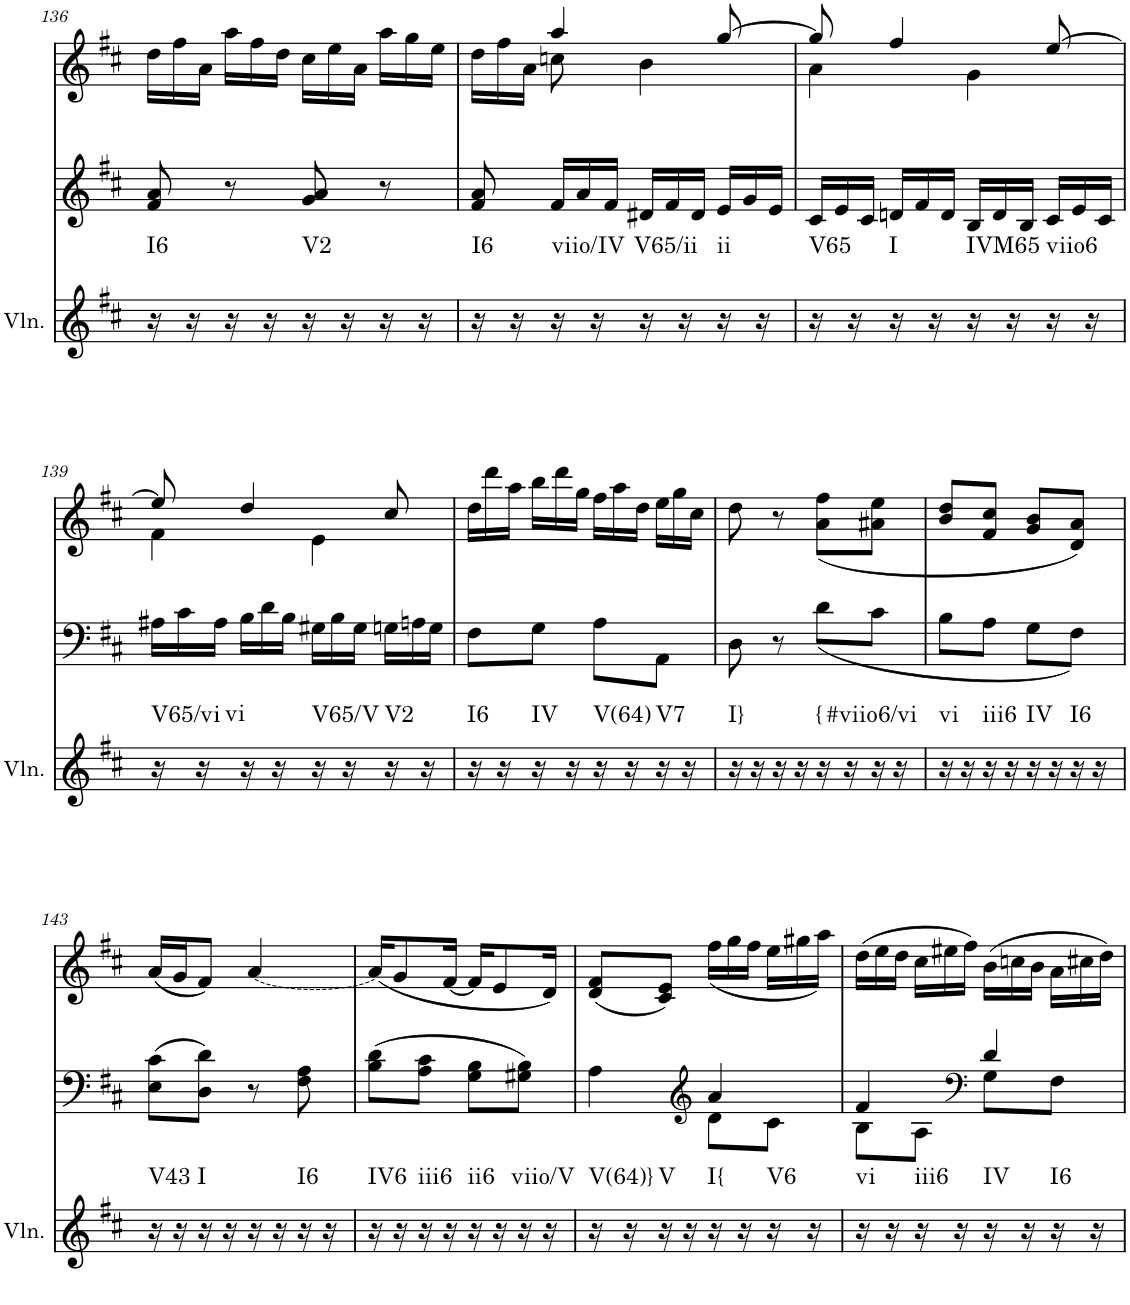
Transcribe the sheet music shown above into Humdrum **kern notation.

**kern	**harte	**kern	**kern
*part3	*part3	*part2	*part1
*staff3	*	*staff2	*staff1
*I"Violin	*	*I"Piano, unbenannt	*I"Piano, unbenannt
*I'Vln.	*	*I'Pno	*I'Pno
!!LO:PB:g=z
*clefG2	*	*clefG2	*clefG2
*k[f#c#]	*	*k[f#c#]	*k[f#c#]
*M2/4	*	*M2/4	*M2/4
*	*	*	*Xtuplet
=136	=136	=136	=136
!	!LO:H:kt=I6	!	!
16r	N	8f#/ 8a/	24dd\LL
.	.	.	24ff#\
16r	.	.	.
.	.	.	24a\JJ
16r	.	8r	24aa\LL
.	.	.	24ff#\
16r	.	.	.
.	.	.	24dd\JJ
!	!LO:H:kt=V2	!	!
16r	N	8g/ 8a/	24cc#\LL
.	.	.	24ee\
16r	.	.	.
.	.	.	24a\JJ
16r	.	8r	24aa\LL
.	.	.	24gg\
16r	.	.	.
.	.	.	24ee\JJ
=137	=137	=137	=137
*	*	*	*^
!	!LO:H:kt=I6	!	!	!
16r	N	8f#/ 8a/	8ryy	24dd\LL
.	.	.	.	24ff#\
16r	.	.	.	.
.	.	.	.	24a\JJ
*	*	*Xtuplet	*	*
!	!LO:H:kt=viio/IV	!	!	!
16r	N	24f#/LL	4aa/	8ccn\
.	.	24a/	.	.
16r	.	.	.	.
.	.	24f#/JJ	.	.
!	!LO:H:kt=V65/ii	!	!	!
16r	N	24d#X/LL	.	4b\
.	.	24f#/	.	.
16r	.	.	.	.
.	.	24d#/JJ	.	.
!	!LO:H:kt=ii	!	!	!
16r	N	24e/LL	[8gg/	.
.	.	24g/	.	.
16r	.	.	.	.
.	.	24e/JJ	.	.
=138	=138	=138	=138	=138
!	!LO:H:kt=V65	!	!	!
16r	N	24c#/LL	8gg/]	4a\
.	.	24e/	.	.
16r	.	.	.	.
.	.	24c#/JJ	.	.
!	!LO:H:kt=I	!	!	!
16r	N	24dn/LL	4ff#/	.
.	.	24f#/	.	.
16r	.	.	.	.
.	.	24d/JJ	.	.
!	!LO:H:kt=IVM65	!	!	!
16r	N	24B/LL	.	4g\
.	.	24d/	.	.
16r	.	.	.	.
.	.	24B/JJ	.	.
!	!LO:H:kt=viio6	!	!	!
16r	N	24c#/LL	[8ee/	.
.	.	24e/	.	.
16r	.	.	.	.
.	.	24c#/JJ	.	.
!!LO:LB:g=z	!!
=139	=139	=139	=139	=139
!	!LO:H:kt=V65/vi	!	!	!
16r	N	24A#X\LL	8ee/]	4f#\
.	.	24c#\	.	.
16r	.	.	.	.
.	.	24A#\JJ	.	.
!	!LO:H:kt=vi	!	!	!
16r	N	24B\LL	4dd/	.
.	.	24d\	.	.
16r	.	.	.	.
.	.	24B\JJ	.	.
!	!LO:H:kt=V65/V	!	!	!
16r	N	24G#X\LL	.	4e\
.	.	24B\	.	.
16r	.	.	.	.
.	.	24G#\JJ	.	.
!	!LO:H:kt=V2	!	!	!
16r	N	24Gn\LL	8cc#/	.
.	.	24An\	.	.
16r	.	.	.	.
.	.	24G\JJ	.	.
*	*	*	*v	*v
=140	=140	=140	=140
!	!LO:H:kt=I6	!	!
16r	N	8F#\L	24dd\LL
.	.	.	24ddd\
16r	.	.	.
.	.	.	24aa\JJ
!	!LO:H:kt=IV	!	!
16r	N	8G\J	24bb\LL
.	.	.	24ddd\
16r	.	.	.
.	.	.	24gg\JJ
!	!LO:H:kt=V(64)	!	!
16r	N	8A\L	24ff#\LL
.	.	.	24aa\
16r	.	.	.
.	.	.	24dd\JJ
!	!LO:H:kt=V7	!	!
16r	N	8AA\J	24ee\LL
.	.	.	24gg\
16r	.	.	.
.	.	.	24cc#\JJ
=141	=141	=141	=141
!	!LO:H:kt=I}	!	!
16r	N	8D\	8dd\
16r	.	.	.
16r	.	8r	8r
16r	.	.	.
!	!LO:H:kt={	!	!
16r	N	(<8d\L	(<8a\ 8ff#\L
16r	.	.	.
!	!LO:H:kt=#viio6/vi	!	!
16r	N	8c#\J	8a#X\ 8ee\J
16r	.	.	.
=142	=142	=142	=142
!	!LO:H:kt=vi	!	!
16r	N	8B\L	8b/ 8dd/L
16r	.	.	.
!	!LO:H:kt=iii6	!	!
16r	N	8A\J	8f#/ 8cc#/J
16r	.	.	.
!	!LO:H:kt=IV	!	!
16r	N	8G\L	8g/ 8b/L
16r	.	.	.
!	!LO:H:kt=I6	!	!
16r	N	8F#\J)	8d/ 8a/J)
16r	.	.	.
!!LO:LB:g=z
=143	=143	=143	=143
!	!LO:H:kt=V43	!	!
16r	N	(8E\ 8c#\L	(16a/LL
16r	.	.	16g/J
!	!LO:H:kt=I	!	!
16r	N	8D\ 8d\J)	8f#/J)
16r	.	.	.
!	!	!	!LO:T:dash
16r	.	8r	[4a/
16r	.	.	.
!	!LO:H:kt=I6	!	!
16r	N	8F#\ 8A\	.
16r	.	.	.
=144	=144	=144	=144
!	!LO:H:kt=IV6	!	!
16r	N	(8B\ 8d\L	(16a/KL]
16r	.	.	8g/
!	!LO:H:kt=iii6	!	!
16r	N	8A\ 8c#\J	.
16r	.	.	[16f#/Jk
!	!LO:H:kt=ii6	!	!
16r	N	8G\ 8B\L	16f#/KL]
16r	.	.	8e/
!	!LO:H:kt=viio/V	!	!
16r	N	8G#X\ 8B\J)	.
16r	.	.	16d/Jk)
=145	=145	=145	=145
*	*	*^	*
!	!LO:H:kt=V(64)}	!	!	!
16r	N	4A\	4ryy	(8d/ 8f#/L
16r	.	.	.	.
!	!LO:H:kt=V	!	!	!
16r	N	.	.	8c#/ 8e/J)
16r	.	.	.	.
*	*	*clefG2	*	*
!	!LO:H:kt=I{	!	!	!
16r	N	4a/	8d\L	(<24ff#\LL
.	.	.	.	24gg\
16r	.	.	.	.
.	.	.	.	24ff#\JJ
!	!LO:H:kt=V6	!	!	!
16r	N	.	8c#\J	24ee\LL
.	.	.	.	24gg#X\
16r	.	.	.	.
.	.	.	.	24aa\JJ)
=146	=146	=146	=146	=146
!	!LO:H:kt=vi	!	!	!
16r	N	4f#/	8B\L	(24dd\LL
.	.	.	.	24ee\
16r	.	.	.	.
.	.	.	.	24dd\JJ
!	!LO:H:kt=iii6	!	!	!
16r	N	.	8A\J	24cc#\LL
.	.	.	.	24ee#X\
16r	.	.	.	.
.	.	.	.	24ff#\JJ)
*	*	*clefF4	*	*
!	!LO:H:kt=IV	!	!	!
16r	N	4d/	8G\L	(24b\LL
.	.	.	.	24ccn\
16r	.	.	.	.
.	.	.	.	24b\JJ
!	!LO:H:kt=I6	!	!	!
16r	N	.	8F#\J	24a\LL
.	.	.	.	24cc#X\
16r	.	.	.	.
.	.	.	.	24dd\JJ)
*	*	*v	*v	*
=	=	=	=
*-	*-	*-	*-
